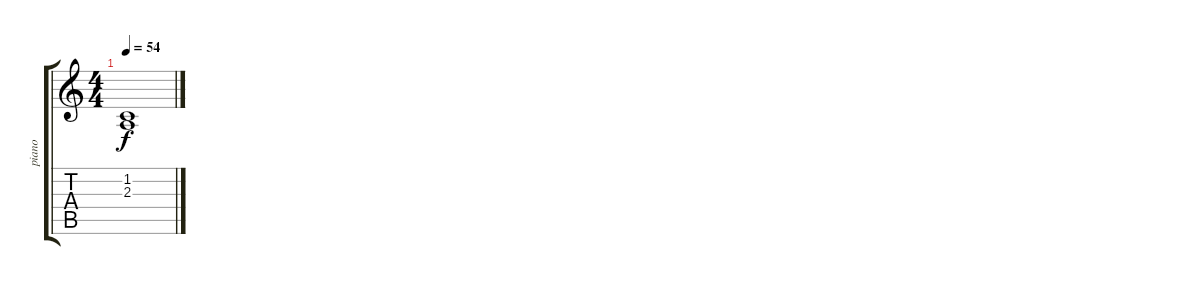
\track ("piano" "piano") {instrument acousticgrandpiano}
\staff {score tabs}
\tuning (E4 B3 G3 D3 A2 E2) {hide}
\ts (4 4)
\tempo 54
\clef g2
\ks c
(1.2{t} 2.3{t}).1{dy f}
